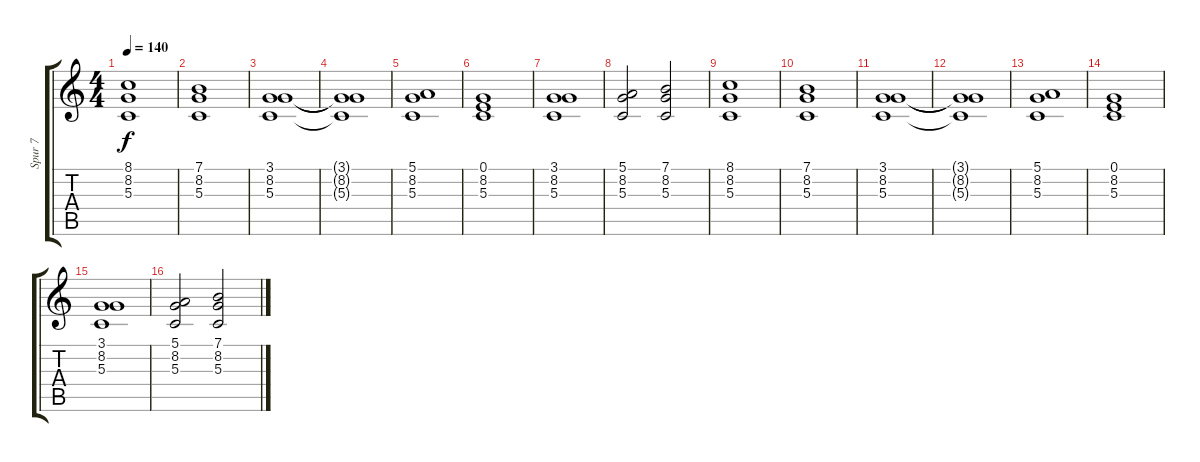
\track ("Spur 7" "Spur 7") {instrument stringensemble1}
\staff {score tabs}
\tuning (E4 B3 G3 D3 A2 E2) {hide}
\ts (4 4)
\tempo 140
\clef g2
\ks c
(8.1 8.2 5.3).1{dy f} |
(7.1 8.2 5.3).1 |
(3.1 8.2 5.3).1 |
(3.1{t} 8.2{t} 5.3{t}).1 |
(5.1 8.2 5.3).1 |
(0.1 8.2 5.3).1 |
(3.1 8.2 5.3).1 |
(5.1 8.2 5.3).2 (7.1 8.2 5.3).2 |
(8.1 8.2 5.3).1 |
(7.1 8.2 5.3).1 |
(3.1 8.2 5.3).1 |
(3.1{t} 8.2{t} 5.3{t}).1 |
(5.1 8.2 5.3).1 |
(0.1 8.2 5.3).1 |
(3.1 8.2 5.3).1 |
(5.1 8.2 5.3).2 (7.1 8.2 5.3).2
